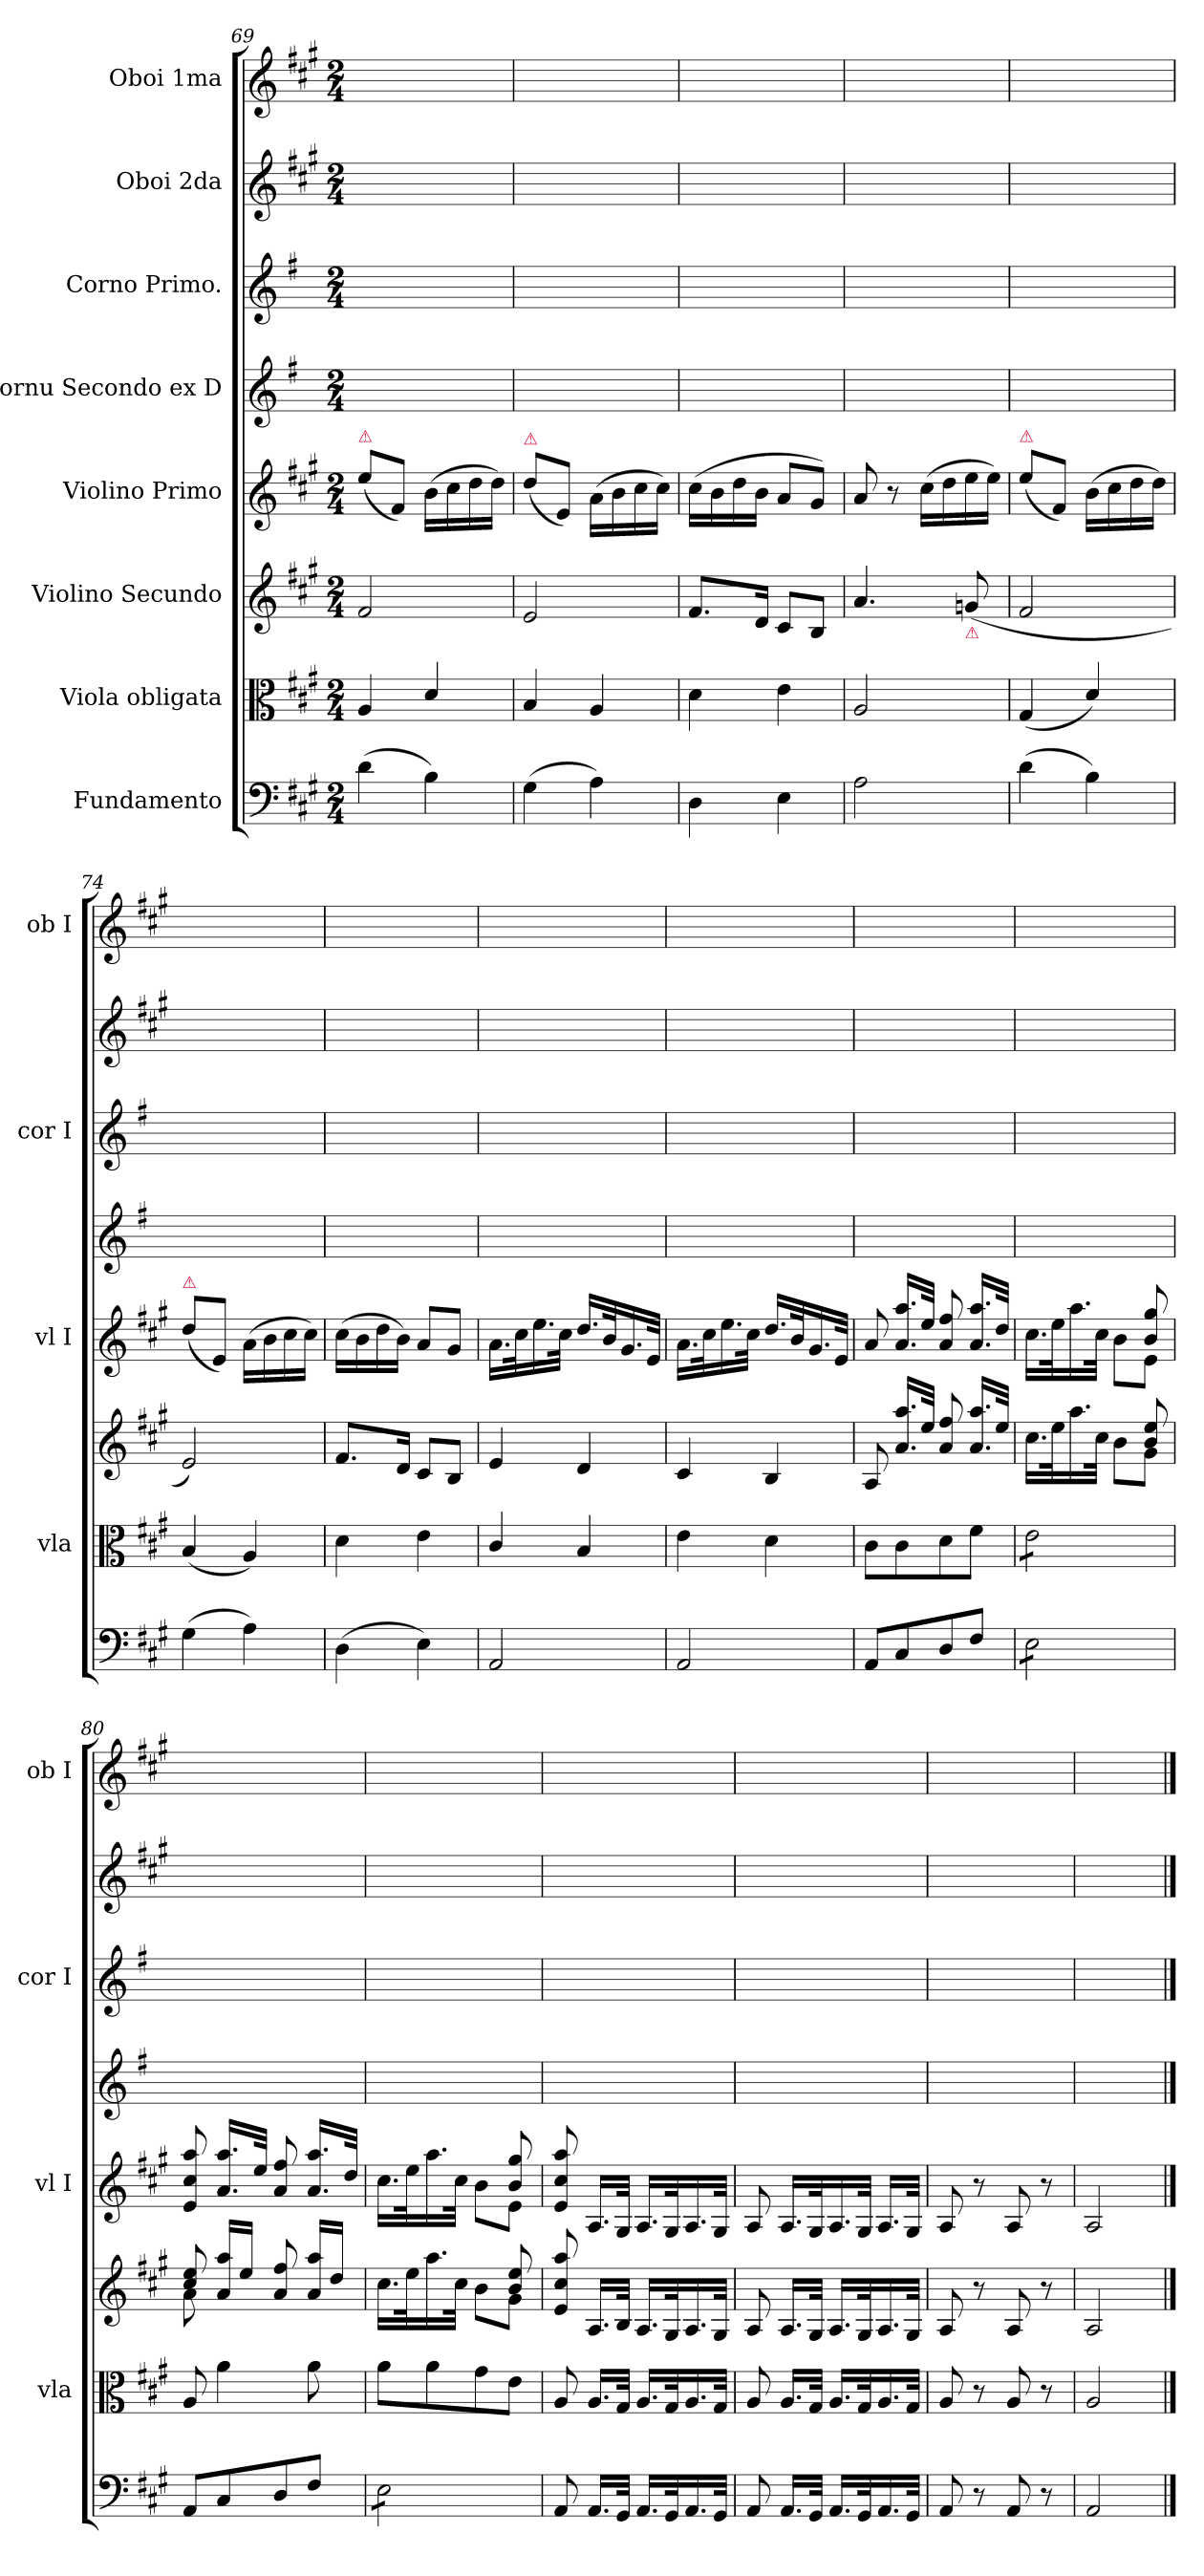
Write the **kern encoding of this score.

**kern	**dynam	**kern	**dynam	**kern	**kern	**kern	**kern	**kern	**kern
*part8	*part8	*part7	*part7	*part6	*part5	*part4	*part3	*part2	*part1
*staff8	*staff8	*staff7	*staff7	*staff6	*staff5	*staff4	*staff3	*staff2	*staff1
*I"Fundamento	*	*I"Viola obligata	*	*I"Violino Secundo	*I"Violino Primo	*I"Cornu Secondo ex D	*I"Corno Primo.	*I"Oboi 2da	*I"Oboi 1ma
*	*	*I'vla	*	*	*I'vl I	*	*I'cor I	*	*I'ob I
*clefF4	*	*clefC3	*	*clefG2	*clefG2	*clefG2	*clefG2	*clefG2	*clefG2
*	*	*	*	*	*	*ITrd6c10	*ITrd6c10	*	*
*k[f#c#g#]	*	*k[f#c#g#]	*	*k[f#c#g#]	*k[f#c#g#]	*k[f#c#g#]	*k[f#c#g#]	*k[f#c#g#]	*k[f#c#g#]
*M2/4	*	*M2/4	*	*M2/4	*M2/4	*M2/4	*M2/4	*M2/4	*M2/4
=69	=69	=69	=69	=69	=69	=69	=69	=69	=69
!	!	!	!	!	!LO:TX:a:color=crimson:t=⚠	!	!	!	!
(4d\	.	4A/	.	2f#/	(>8ee\L	2ryy	2ryy	2ryy	2ryy
.	.	.	.	.	8f#/J)	.	.	.	.
4B\)	.	4d/	.	.	(16b\LL	.	.	.	.
.	.	.	.	.	16cc#\	.	.	.	.
.	.	.	.	.	16dd\	.	.	.	.
.	.	.	.	.	16dd\JJ)	.	.	.	.
=70	=70	=70	=70	=70	=70	=70	=70	=70	=70
!	!	!	!	!	!LO:TX:a:color=crimson:t=⚠	!	!	!	!
(4G#\	.	4B/	.	2e/	(>8dd\L	2ryy	2ryy	2ryy	2ryy
.	.	.	.	.	8e/J)	.	.	.	.
4A\)	.	4A/	.	.	(16a\LL	.	.	.	.
.	.	.	.	.	16b\	.	.	.	.
.	.	.	.	.	16cc#\	.	.	.	.
.	.	.	.	.	16cc#\JJ)	.	.	.	.
=71	=71	=71	=71	=71	=71	=71	=71	=71	=71
4D\	.	4d\	.	8.f#/L	(16cc#\LL	2ryy	2ryy	2ryy	2ryy
.	.	.	.	.	16b\	.	.	.	.
.	.	.	.	.	16dd\	.	.	.	.
.	.	.	.	16d/Jk	16b\JJ	.	.	.	.
4E\	.	4e\	.	8c#/L	8a/L	.	.	.	.
.	.	.	.	8B/J	8g#/J)	.	.	.	.
=72	=72	=72	=72	=72	=72	=72	=72	=72	=72
2A\	.	2A/	.	4.a/	8a/	2ryy	2ryy	2ryy	2ryy
.	.	.	.	.	8r	.	.	.	.
.	.	.	.	.	(16cc#\LL	.	.	.	.
.	.	.	.	.	16dd\	.	.	.	.
!	!	!	!	!LO:TX:b:color=crimson:t=⚠	!	!	!	!	!
.	.	.	.	(8gn/	16ee\	.	.	.	.
.	.	.	.	.	16ee\JJ)	.	.	.	.
=73	=73	=73	=73	=73	=73	=73	=73	=73	=73
!	!	!	!	!	!LO:TX:a:color=crimson:t=⚠	!	!	!	!
(4d\	.	(4G#/	.	2f#/	(>8ee\L	2ryy	2ryy	2ryy	2ryy
.	.	.	.	.	8f#/J)	.	.	.	.
4B\)	.	4d/)	.	.	(16b\LL	.	.	.	.
.	.	.	.	.	16cc#\	.	.	.	.
.	.	.	.	.	16dd\	.	.	.	.
.	.	.	.	.	16dd\JJ)	.	.	.	.
=74	=74	=74	=74	=74	=74	=74	=74	=74	=74
!	!	!	!	!	!LO:TX:a:color=crimson:t=⚠	!	!	!	!
(4G#\	.	(4B/	.	2e/)	(>8dd\L	2ryy	2ryy	2ryy	2ryy
.	.	.	.	.	8e/J)	.	.	.	.
4A\)	.	4A/)	.	.	(16a\LL	.	.	.	.
.	.	.	.	.	16b\	.	.	.	.
.	.	.	.	.	16cc#\	.	.	.	.
.	.	.	.	.	16cc#\JJ)	.	.	.	.
=75	=75	=75	=75	=75	=75	=75	=75	=75	=75
(4D\	.	4d\	.	8.f#/L	(16cc#\LL	2ryy	2ryy	2ryy	2ryy
.	.	.	.	.	16b\	.	.	.	.
.	.	.	.	.	16dd\	.	.	.	.
.	.	.	.	16d/Jk	16b\JJ)	.	.	.	.
4E\)	.	4e\	.	8c#/L	8a/L	.	.	.	.
.	.	.	.	8B/J	8g#/J	.	.	.	.
=76	=76	=76	=76	=76	=76	=76	=76	=76	=76
2AA/	.	4c#/	.	4e/	16.a\LL	2ryy	2ryy	2ryy	2ryy
.	.	.	.	.	32cc#\K	.	.	.	.
.	.	.	.	.	16.ee\	.	.	.	.
.	.	.	.	.	32cc#\JJk	.	.	.	.
.	.	4B/	.	4d/	16.dd/LL	.	.	.	.
.	.	.	.	.	32b/K	.	.	.	.
.	.	.	.	.	16.g#/	.	.	.	.
.	.	.	.	.	32e/JJk	.	.	.	.
=77	=77	=77	=77	=77	=77	=77	=77	=77	=77
2AA/	.	4e\	.	4c#/	16.a\LL	2ryy	2ryy	2ryy	2ryy
.	.	.	.	.	32cc#\K	.	.	.	.
.	.	.	.	.	16.ee\	.	.	.	.
.	.	.	.	.	32cc#\JJk	.	.	.	.
.	.	4d\	.	4B/	16.dd/LL	.	.	.	.
.	.	.	.	.	32b/K	.	.	.	.
.	.	.	.	.	16.g#/	.	.	.	.
.	.	.	.	.	32e/JJk	.	.	.	.
=78	=78	=78	=78	=78	=78	=78	=78	=78	=78
!	!	!	!LO:DY:rj	!	!	!	!	!	!
8AA/L	for	8c#\L	for	8A/	8a/	2ryy	2ryy	2ryy	2ryy
8C#/	.	8c#\	.	16.a/ 16.aa/LL	16.a/ 16.aa/LL	.	.	.	.
.	.	.	.	32ee/JJk	32ee/JJk	.	.	.	.
8D/	.	8d\	.	8a/ 8ff#/	8a/ 8ff#/	.	.	.	.
8F#/J	.	8f#\J	.	16.a/ 16.aa/LL	16.a/ 16.aa/LL	.	.	.	.
.	.	.	.	32ee/JJk	32dd/JJk	.	.	.	.
=79	=79	=79	=79	=79	=79	=79	=79	=79	=79
*	*	*	*	*^	*^	*	*	*	*
*tremolo	*	*	*	*	*	*	*	*	*	*	*
*	*	*tremolo	*	*	*	*	*	*	*	*	*
8E\L	.	8e\L	.	16.cc#\LL	4.ryy	16.cc#\LL	4.ryy	2ryy	2ryy	2ryy	2ryy
.	.	.	.	32ee\K	.	32ee\K	.	.	.	.	.
8E\	.	8e\	.	16.aa\	.	16.aa\	.	.	.	.	.
.	.	.	.	32cc#\JJk	.	32cc#\JJk	.	.	.	.	.
8E\	.	8e\	.	8b\L	.	8b\L	.	.	.	.	.
8E\J	.	8e\J	.	8g#\J	8b/ 8ee/	8e\J	8b/ 8gg#/	.	.	.	.
*	*	*Xtremolo	*	*	*	*	*	*	*	*	*
*Xtremolo	*	*	*	*	*	*	*	*	*	*	*
*	*	*	*	*	*	*v	*v	*	*	*	*
=80	=80	=80	=80	=80	=80	=80	=80	=80	=80	=80
8AA/L	.	8A/	.	8cc#/ 8ee/	8a\	8e/ 8cc#/ 8aa/	2ryy	2ryy	2ryy	2ryy
8C#/	.	4a\	.	16a/ 16aa/LL	8ryy	16.a/ 16.aa/LL	.	.	.	.
.	.	.	.	16ee/JJ	.	.	.	.	.	.
.	.	.	.	.	.	32ee/JJk	.	.	.	.
8D/	.	.	.	8a/ 8ff#/	4ryy	8a/ 8ff#/	.	.	.	.
8F#/J	.	8a\	.	16a/ 16aa/LL	.	16.a/ 16.aa/LL	.	.	.	.
.	.	.	.	16dd/JJ	.	.	.	.	.	.
.	.	.	.	.	.	32dd/JJk	.	.	.	.
=81	=81	=81	=81	=81	=81	=81	=81	=81	=81	=81
*	*	*	*	*	*	*^	*	*	*	*
*tremolo	*	*	*	*	*	*	*	*	*	*	*
8E\L	.	8a\L	.	16.cc#\LL	4.ryy	16.cc#\LL	4.ryy	2ryy	2ryy	2ryy	2ryy
.	.	.	.	32ee\K	.	32ee\K	.	.	.	.	.
8E\	.	8a\	.	16.aa\	.	16.aa\	.	.	.	.	.
.	.	.	.	32cc#\JJk	.	32cc#\JJk	.	.	.	.	.
8E\	.	8g#\	.	8b\L	.	8b\L	.	.	.	.	.
8E\J	.	8e\J	.	8g#\J	8b/ 8ee/	8e\J	8b/ 8gg#/	.	.	.	.
*Xtremolo	*	*	*	*	*	*	*	*	*	*	*
*	*	*	*	*v	*v	*	*	*	*	*	*
*	*	*	*	*	*v	*v	*	*	*	*
=82	=82	=82	=82	=82	=82	=82	=82	=82	=82
8AA/	.	8A/	.	8e/ 8cc#/ 8aa/	8e/ 8cc#/ 8aa/	2ryy	2ryy	2ryy	2ryy
16.AA/LL	.	16.A/LL	.	16.A/LL	16.A/LL	.	.	.	.
32GG#/JJk	.	32G#/JJk	.	32B/JJk	32G#/JJk	.	.	.	.
16.AA/LL	.	16.A/LL	.	16.A/LL	16.A/LL	.	.	.	.
32GG#/K	.	32G#/K	.	32G#/K	32G#/K	.	.	.	.
16.AA/	.	16.A/	.	16.A/	16.A/	.	.	.	.
32GG#/JJk	.	32G#/JJk	.	32G#/JJk	32G#/JJk	.	.	.	.
=83	=83	=83	=83	=83	=83	=83	=83	=83	=83
8AA/	.	8A/	.	8A/	8A/	2ryy	2ryy	2ryy	2ryy
16.AA/LL	.	16.A/LL	.	16.A/LL	16.A/LL	.	.	.	.
32GG#/JJk	.	32G#/JJk	.	32G#/JJk	32G#/K	.	.	.	.
16.AA/LL	.	16.A/LL	.	16.A/LL	16.A/	.	.	.	.
32GG#/K	.	32G#/K	.	32G#/K	32G#/JJk	.	.	.	.
16.AA/	.	16.A/	.	16.A/	16.A/LL	.	.	.	.
32GG#/JJk	.	32G#/JJk	.	32G#/JJk	32G#/JJk	.	.	.	.
=84	=84	=84	=84	=84	=84	=84	=84	=84	=84
8AA/	.	8A/	.	8A/	8A/	2ryy	2ryy	2ryy	2ryy
8r	.	8r	.	8r	8r	.	.	.	.
8AA/	.	8A/	.	8A/	8A/	.	.	.	.
8r	.	8r	.	8r	8r	.	.	.	.
=85	=85	=85	=85	=85	=85	=85	=85	=85	=85
2AA/	.	2A/	.	2A/	2A/	2ryy	2ryy	2ryy	2ryy
==	==	==	==	==	==	==	==	==	==
*-	*-	*-	*-	*-	*-	*-	*-	*-	*-
